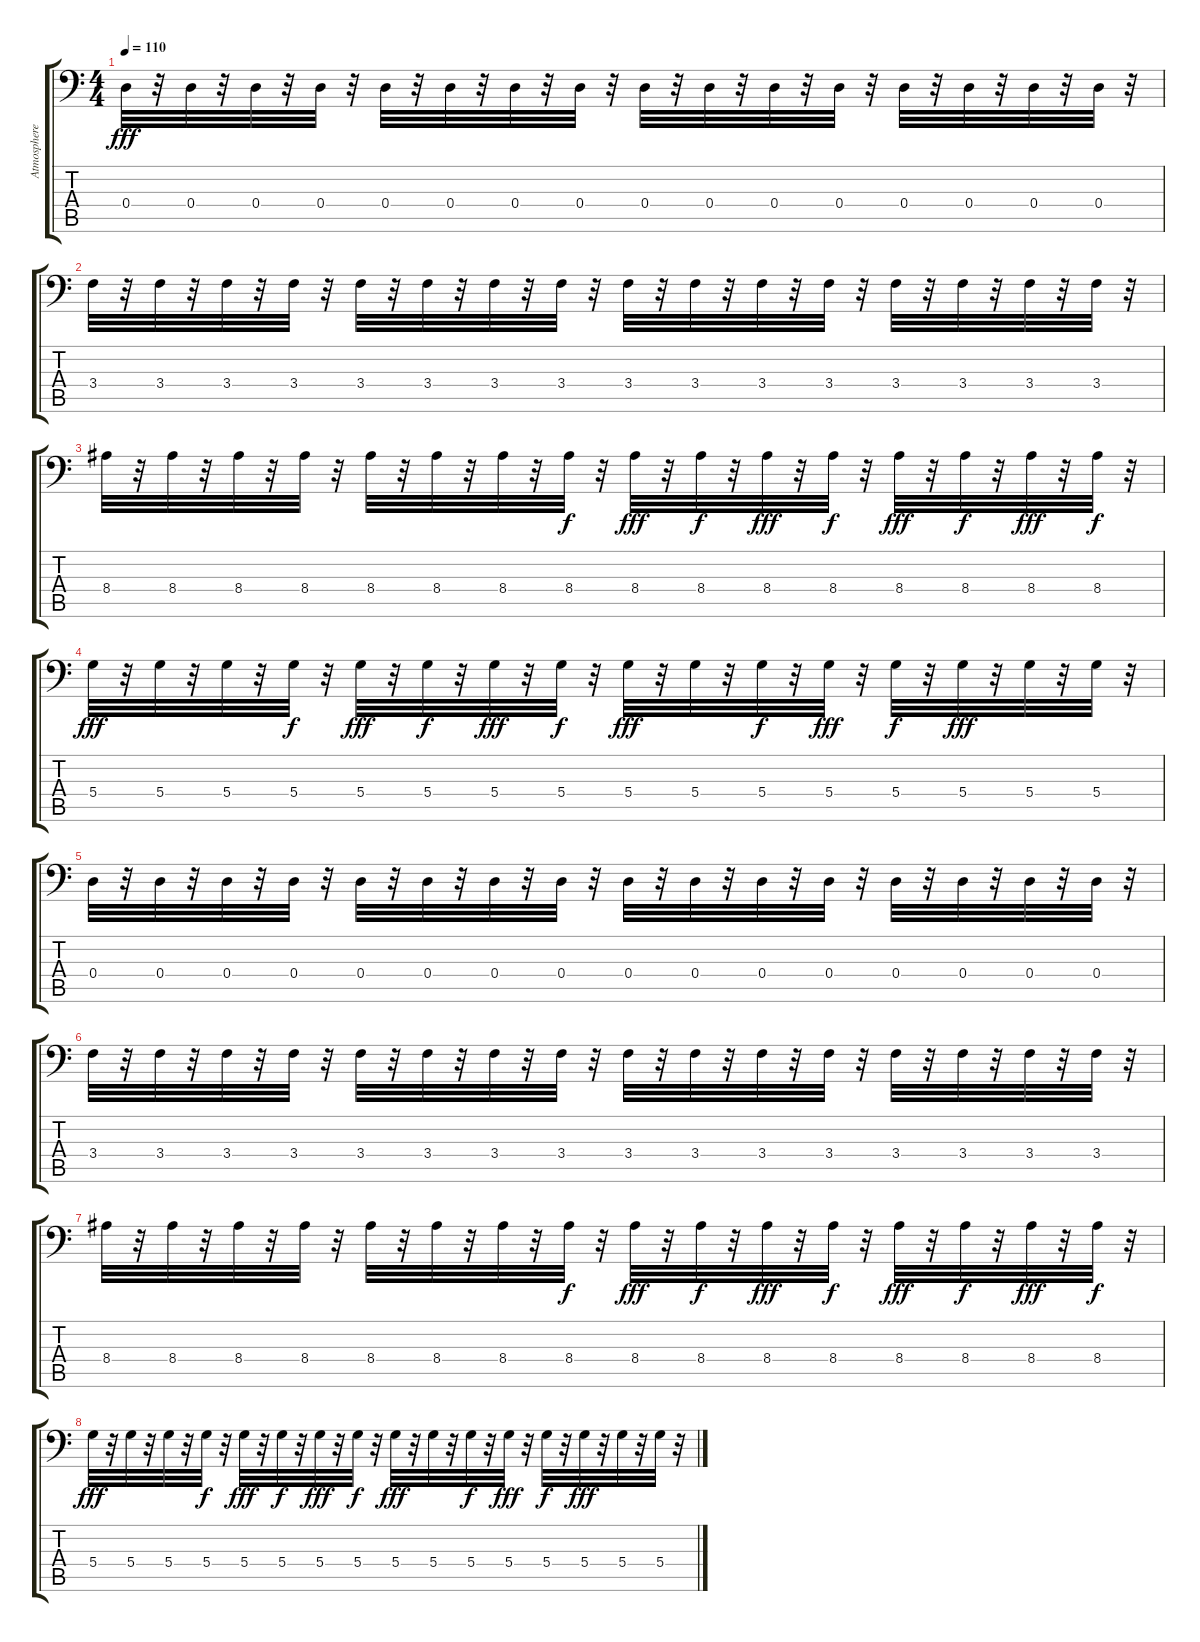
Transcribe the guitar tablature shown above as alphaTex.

\track ("Atmosphere" "Atmosphere") {instrument pad2warm}
\staff {score tabs}
\tuning (E4 B3 G3 D3 A2 E1) {hide}
\ts (4 4)
\tempo 110
\clef f4
\ks c
0.4.32{dy fff instrument lead2sawtooth} r.32 0.4.32 r.32 0.4.32 r.32 0.4.32 r.32 0.4.32 r.32 0.4.32 r.32 0.4.32 r.32 0.4.32 r.32 0.4.32 r.32 0.4.32 r.32 0.4.32 r.32 0.4.32 r.32 0.4.32 r.32 0.4.32 r.32 0.4.32 r.32 0.4.32 r.32 |
3.4.32{instrument lead2sawtooth} r.32 3.4.32 r.32 3.4.32 r.32 3.4.32 r.32 3.4.32 r.32 3.4.32 r.32 3.4.32 r.32 3.4.32 r.32 3.4.32 r.32 3.4.32 r.32 3.4.32 r.32 3.4.32 r.32 3.4.32 r.32 3.4.32 r.32 3.4.32 r.32 3.4.32 r.32 |
8.4.32{instrument lead2sawtooth} r.32 8.4.32 r.32 8.4.32 r.32 8.4.32 r.32 8.4.32 r.32 8.4.32 r.32 8.4.32 r.32 8.4.32{dy f} r.32 8.4.32{dy fff} r.32 8.4.32{dy f} r.32 8.4.32{dy fff} r.32 8.4.32{dy f} r.32 8.4.32{dy fff} r.32 8.4.32{dy f} r.32 8.4.32{dy fff} r.32 8.4.32{dy f} r.32 |
5.4.32{dy fff instrument lead2sawtooth} r.32 5.4.32 r.32 5.4.32 r.32 5.4.32{dy f} r.32 5.4.32{dy fff} r.32 5.4.32{dy f} r.32 5.4.32{dy fff} r.32 5.4.32{dy f} r.32 5.4.32{dy fff} r.32 5.4.32 r.32 5.4.32{dy f} r.32 5.4.32{dy fff} r.32 5.4.32{dy f} r.32 5.4.32{dy fff} r.32 5.4.32 r.32 5.4.32 r.32 |
0.4.32{instrument lead2sawtooth} r.32 0.4.32 r.32 0.4.32 r.32 0.4.32 r.32 0.4.32 r.32 0.4.32 r.32 0.4.32 r.32 0.4.32 r.32 0.4.32 r.32 0.4.32 r.32 0.4.32 r.32 0.4.32 r.32 0.4.32 r.32 0.4.32 r.32 0.4.32 r.32 0.4.32 r.32 |
3.4.32{instrument lead2sawtooth} r.32 3.4.32 r.32 3.4.32 r.32 3.4.32 r.32 3.4.32 r.32 3.4.32 r.32 3.4.32 r.32 3.4.32 r.32 3.4.32 r.32 3.4.32 r.32 3.4.32 r.32 3.4.32 r.32 3.4.32 r.32 3.4.32 r.32 3.4.32 r.32 3.4.32 r.32 |
8.4.32{instrument lead2sawtooth} r.32 8.4.32 r.32 8.4.32 r.32 8.4.32 r.32 8.4.32 r.32 8.4.32 r.32 8.4.32 r.32 8.4.32{dy f} r.32 8.4.32{dy fff} r.32 8.4.32{dy f} r.32 8.4.32{dy fff} r.32 8.4.32{dy f} r.32 8.4.32{dy fff} r.32 8.4.32{dy f} r.32 8.4.32{dy fff} r.32 8.4.32{dy f} r.32 |
5.4.32{dy fff instrument lead2sawtooth} r.32 5.4.32 r.32 5.4.32 r.32 5.4.32{dy f} r.32 5.4.32{dy fff} r.32 5.4.32{dy f} r.32 5.4.32{dy fff} r.32 5.4.32{dy f} r.32 5.4.32{dy fff} r.32 5.4.32 r.32 5.4.32{dy f} r.32 5.4.32{dy fff} r.32 5.4.32{dy f} r.32 5.4.32{dy fff} r.32 5.4.32 r.32 5.4.32 r.32
